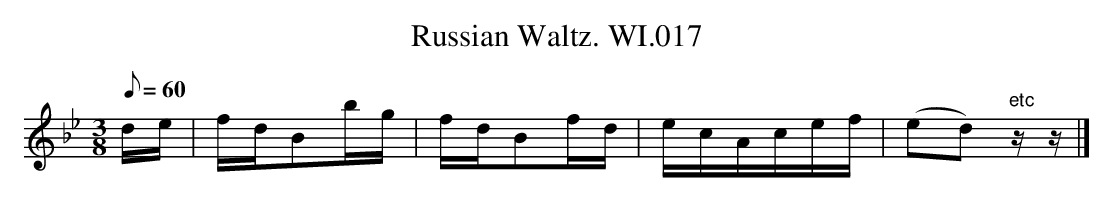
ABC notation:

X:1
T:Russian Waltz. WI.017
M:3/8
L:1/16
Q:1/8=60
K:Bb
de|fdB2bg|fdB2fd|ecAcef|(e2d2)"etc"zz|]
